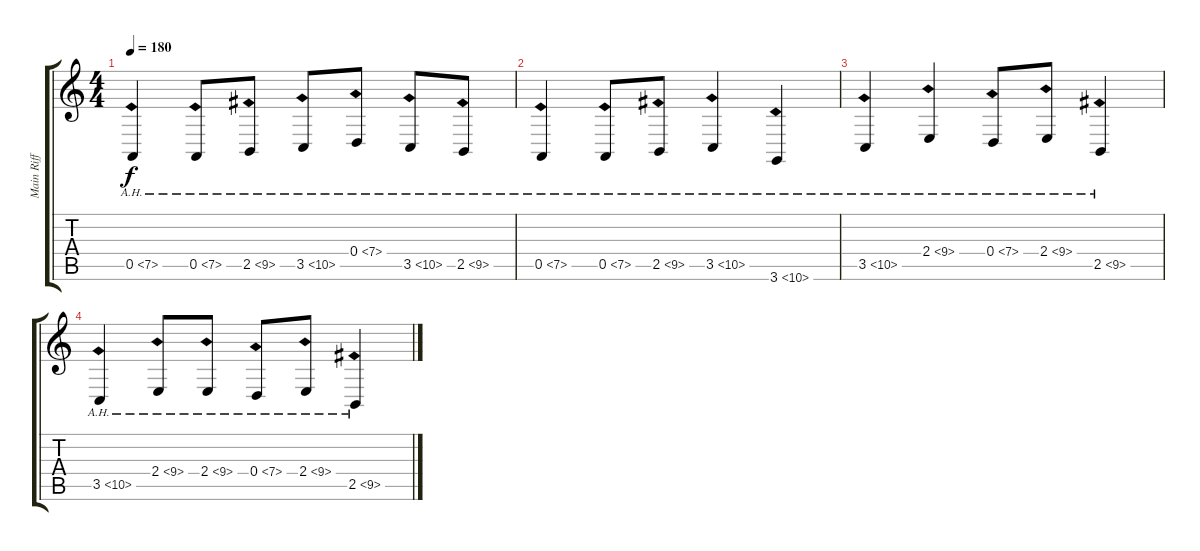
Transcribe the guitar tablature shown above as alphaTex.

\track ("Main Riff" "Main Riff") {instrument tremolostrings}
\staff {score tabs}
\tuning (E4 B3 G3 D3 A2 E2) {hide}
\ts (4 4)
\tempo 180
\clef g2
\ks c
0.5{ah 7}.4{dy f} 0.5{ah 7}.8 2.5{ah 7}.8 3.5{ah 7}.8 0.4{ah 7}.8 3.5{ah 7}.8 2.5{ah 7}.8 |
0.5{ah 7}.4 0.5{ah 7}.8 2.5{ah 7}.8 3.5{ah 7}.4 3.6{ah 7}.4 |
3.5{ah 7}.4 2.4{ah 7}.4 0.4{ah 7}.8 2.4{ah 7}.8 2.5{ah 7}.4 |
3.5{ah 7}.4 2.4{ah 7}.8 2.4{ah 7}.8 0.4{ah 7}.8 2.4{ah 7}.8 2.5{ah 7}.4
